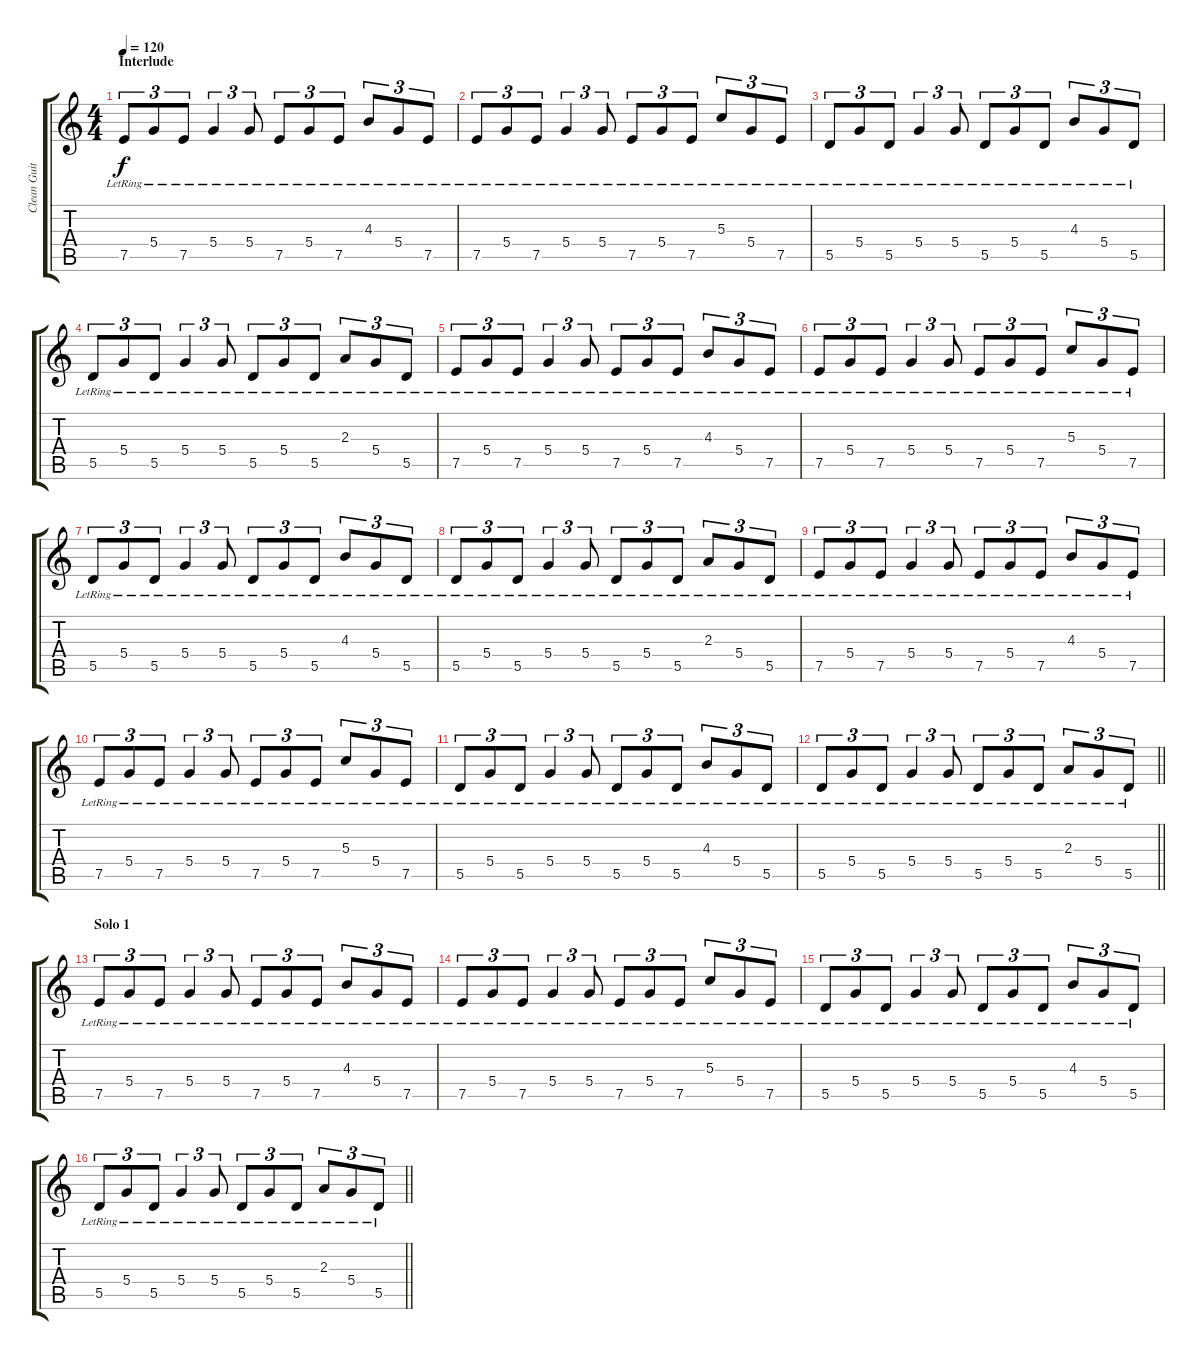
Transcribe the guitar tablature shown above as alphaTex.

\track ("Clean Guitar" "Clean Guit") {instrument acousticguitarsteel}
\staff {score tabs}
\tuning (E4 B3 G3 D3 A2 E2) {hide}
\ts (4 4)
\section ("" "Interlude")
\tempo 120
\clef g2
\ks c
7.5{lr}.8{tu (3 2) dy f} 5.4{lr}.8{tu (3 2)} 7.5{lr}.8{tu (3 2)} 5.4{lr}.4{tu (3 2)} 5.4{lr}.8{tu (3 2)} 7.5{lr}.8{tu (3 2)} 5.4{lr}.8{tu (3 2)} 7.5{lr}.8{tu (3 2)} 4.3{lr}.8{tu (3 2)} 5.4{lr}.8{tu (3 2)} 7.5{lr}.8{tu (3 2)} |
7.5{lr}.8{tu (3 2)} 5.4{lr}.8{tu (3 2)} 7.5{lr}.8{tu (3 2)} 5.4{lr}.4{tu (3 2)} 5.4{lr}.8{tu (3 2)} 7.5{lr}.8{tu (3 2)} 5.4{lr}.8{tu (3 2)} 7.5{lr}.8{tu (3 2)} 5.3{lr}.8{tu (3 2)} 5.4{lr}.8{tu (3 2)} 7.5{lr}.8{tu (3 2)} |
5.5{lr}.8{tu (3 2)} 5.4{lr}.8{tu (3 2)} 5.5{lr}.8{tu (3 2)} 5.4{lr}.4{tu (3 2)} 5.4{lr}.8{tu (3 2)} 5.5{lr}.8{tu (3 2)} 5.4{lr}.8{tu (3 2)} 5.5{lr}.8{tu (3 2)} 4.3{lr}.8{tu (3 2)} 5.4{lr}.8{tu (3 2)} 5.5{lr}.8{tu (3 2)} |
5.5{lr}.8{tu (3 2)} 5.4{lr}.8{tu (3 2)} 5.5{lr}.8{tu (3 2)} 5.4{lr}.4{tu (3 2)} 5.4{lr}.8{tu (3 2)} 5.5{lr}.8{tu (3 2)} 5.4{lr}.8{tu (3 2)} 5.5{lr}.8{tu (3 2)} 2.3{lr}.8{tu (3 2)} 5.4{lr}.8{tu (3 2)} 5.5{lr}.8{tu (3 2)} |
7.5{lr}.8{tu (3 2)} 5.4{lr}.8{tu (3 2)} 7.5{lr}.8{tu (3 2)} 5.4{lr}.4{tu (3 2)} 5.4{lr}.8{tu (3 2)} 7.5{lr}.8{tu (3 2)} 5.4{lr}.8{tu (3 2)} 7.5{lr}.8{tu (3 2)} 4.3{lr}.8{tu (3 2)} 5.4{lr}.8{tu (3 2)} 7.5{lr}.8{tu (3 2)} |
7.5{lr}.8{tu (3 2)} 5.4{lr}.8{tu (3 2)} 7.5{lr}.8{tu (3 2)} 5.4{lr}.4{tu (3 2)} 5.4{lr}.8{tu (3 2)} 7.5{lr}.8{tu (3 2)} 5.4{lr}.8{tu (3 2)} 7.5{lr}.8{tu (3 2)} 5.3{lr}.8{tu (3 2)} 5.4{lr}.8{tu (3 2)} 7.5{lr}.8{tu (3 2)} |
5.5{lr}.8{tu (3 2)} 5.4{lr}.8{tu (3 2)} 5.5{lr}.8{tu (3 2)} 5.4{lr}.4{tu (3 2)} 5.4{lr}.8{tu (3 2)} 5.5{lr}.8{tu (3 2)} 5.4{lr}.8{tu (3 2)} 5.5{lr}.8{tu (3 2)} 4.3{lr}.8{tu (3 2)} 5.4{lr}.8{tu (3 2)} 5.5{lr}.8{tu (3 2)} |
5.5{lr}.8{tu (3 2)} 5.4{lr}.8{tu (3 2)} 5.5{lr}.8{tu (3 2)} 5.4{lr}.4{tu (3 2)} 5.4{lr}.8{tu (3 2)} 5.5{lr}.8{tu (3 2)} 5.4{lr}.8{tu (3 2)} 5.5{lr}.8{tu (3 2)} 2.3{lr}.8{tu (3 2)} 5.4{lr}.8{tu (3 2)} 5.5{lr}.8{tu (3 2)} |
7.5{lr}.8{tu (3 2)} 5.4{lr}.8{tu (3 2)} 7.5{lr}.8{tu (3 2)} 5.4{lr}.4{tu (3 2)} 5.4{lr}.8{tu (3 2)} 7.5{lr}.8{tu (3 2)} 5.4{lr}.8{tu (3 2)} 7.5{lr}.8{tu (3 2)} 4.3{lr}.8{tu (3 2)} 5.4{lr}.8{tu (3 2)} 7.5{lr}.8{tu (3 2)} |
7.5{lr}.8{tu (3 2)} 5.4{lr}.8{tu (3 2)} 7.5{lr}.8{tu (3 2)} 5.4{lr}.4{tu (3 2)} 5.4{lr}.8{tu (3 2)} 7.5{lr}.8{tu (3 2)} 5.4{lr}.8{tu (3 2)} 7.5{lr}.8{tu (3 2)} 5.3{lr}.8{tu (3 2)} 5.4{lr}.8{tu (3 2)} 7.5{lr}.8{tu (3 2)} |
5.5{lr}.8{tu (3 2)} 5.4{lr}.8{tu (3 2)} 5.5{lr}.8{tu (3 2)} 5.4{lr}.4{tu (3 2)} 5.4{lr}.8{tu (3 2)} 5.5{lr}.8{tu (3 2)} 5.4{lr}.8{tu (3 2)} 5.5{lr}.8{tu (3 2)} 4.3{lr}.8{tu (3 2)} 5.4{lr}.8{tu (3 2)} 5.5{lr}.8{tu (3 2)} |
\barLineRight lightlight
5.5{lr}.8{tu (3 2)} 5.4{lr}.8{tu (3 2)} 5.5{lr}.8{tu (3 2)} 5.4{lr}.4{tu (3 2)} 5.4{lr}.8{tu (3 2)} 5.5{lr}.8{tu (3 2)} 5.4{lr}.8{tu (3 2)} 5.5{lr}.8{tu (3 2)} 2.3{lr}.8{tu (3 2)} 5.4{lr}.8{tu (3 2)} 5.5{lr}.8{tu (3 2)} |
\section ("" "Solo 1")
7.5{lr}.8{tu (3 2)} 5.4{lr}.8{tu (3 2)} 7.5{lr}.8{tu (3 2)} 5.4{lr}.4{tu (3 2)} 5.4{lr}.8{tu (3 2)} 7.5{lr}.8{tu (3 2)} 5.4{lr}.8{tu (3 2)} 7.5{lr}.8{tu (3 2)} 4.3{lr}.8{tu (3 2)} 5.4{lr}.8{tu (3 2)} 7.5{lr}.8{tu (3 2)} |
7.5{lr}.8{tu (3 2)} 5.4{lr}.8{tu (3 2)} 7.5{lr}.8{tu (3 2)} 5.4{lr}.4{tu (3 2)} 5.4{lr}.8{tu (3 2)} 7.5{lr}.8{tu (3 2)} 5.4{lr}.8{tu (3 2)} 7.5{lr}.8{tu (3 2)} 5.3{lr}.8{tu (3 2)} 5.4{lr}.8{tu (3 2)} 7.5{lr}.8{tu (3 2)} |
5.5{lr}.8{tu (3 2)} 5.4{lr}.8{tu (3 2)} 5.5{lr}.8{tu (3 2)} 5.4{lr}.4{tu (3 2)} 5.4{lr}.8{tu (3 2)} 5.5{lr}.8{tu (3 2)} 5.4{lr}.8{tu (3 2)} 5.5{lr}.8{tu (3 2)} 4.3{lr}.8{tu (3 2)} 5.4{lr}.8{tu (3 2)} 5.5{lr}.8{tu (3 2)} |
\barLineRight lightlight
5.5{lr}.8{tu (3 2)} 5.4{lr}.8{tu (3 2)} 5.5{lr}.8{tu (3 2)} 5.4{lr}.4{tu (3 2)} 5.4{lr}.8{tu (3 2)} 5.5{lr}.8{tu (3 2)} 5.4{lr}.8{tu (3 2)} 5.5{lr}.8{tu (3 2)} 2.3{lr}.8{tu (3 2)} 5.4{lr}.8{tu (3 2)} 5.5{lr}.8{tu (3 2)}
